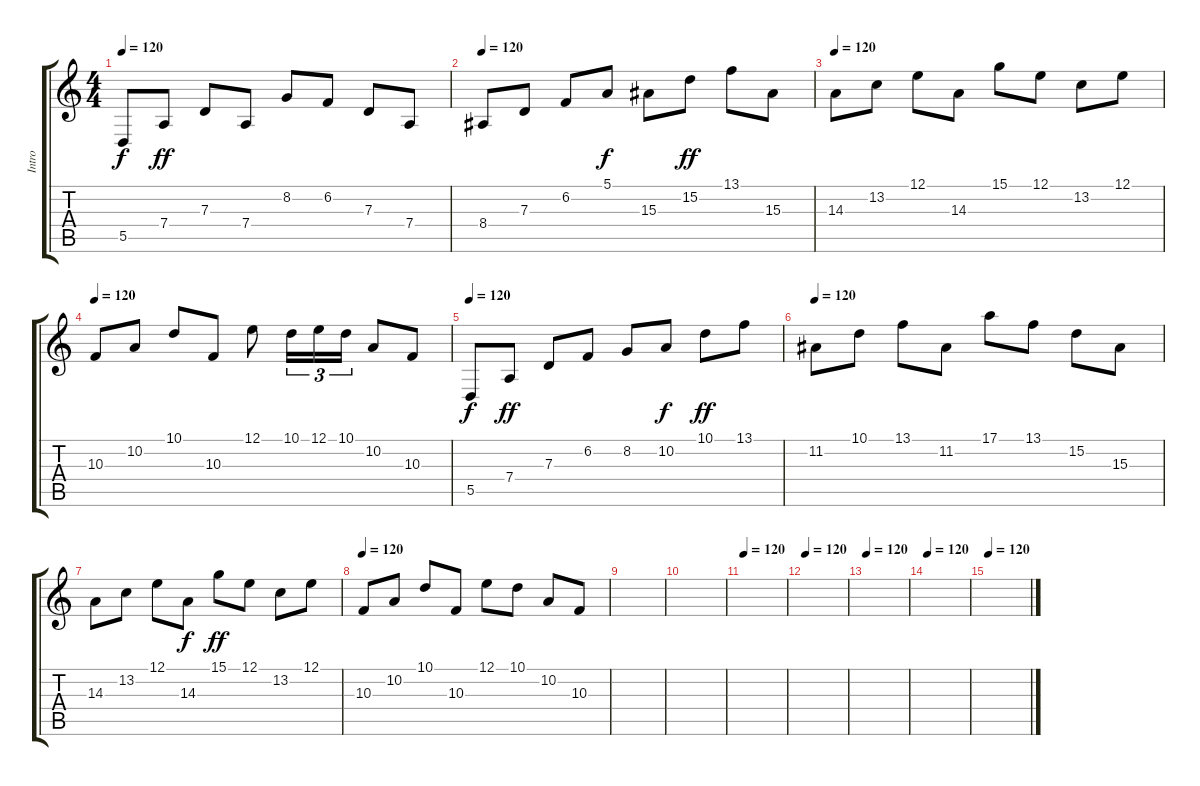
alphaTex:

\track ("Intro" "Intro") {instrument electricpiano2}
\staff {score tabs}
\tuning (E4 B3 G3 D3 A2 E2) {hide}
\ts (4 4)
\tempo 120
\clef g2
\ks c
5.5.8{dy f} 7.4.8{dy ff} 7.3.8 7.4.8 8.2.8 6.2.8 7.3.8 7.4.8 |
\tempo 120
8.4.8 7.3.8 6.2.8 5.1.8{dy f} 15.3.8 15.2.8{dy ff} 13.1.8 15.3.8 |
\tempo 120
14.3.8 13.2.8 12.1.8 14.3.8 15.1.8 12.1.8 13.2.8 12.1.8 |
\tempo 120
10.3.8 10.2.8 10.1.8 10.3.8 12.1.8 10.1.16{tu (3 2)} 12.1.16{tu (3 2)} 10.1.16{tu (3 2)} 10.2.8 10.3.8 |
\tempo 120
5.5.8{dy f} 7.4.8{dy ff} 7.3.8 6.2.8 8.2.8 10.2.8{dy f} 10.1.8{dy ff} 13.1.8 |
\tempo 120
11.2.8 10.1.8 13.1.8 11.2.8 17.1.8 13.1.8 15.2.8 15.3.8 |
14.3.8 13.2.8 12.1.8 14.3.8{dy f} 15.1.8{dy ff} 12.1.8 13.2.8 12.1.8 |
\tempo 120
10.3.8 10.2.8 10.1.8 10.3.8 12.1.8 10.1.8 10.2.8 10.3.8 |
|
|
\tempo 120
|
\tempo 120
|
\tempo 120
|
\tempo 120
|
\tempo 120
